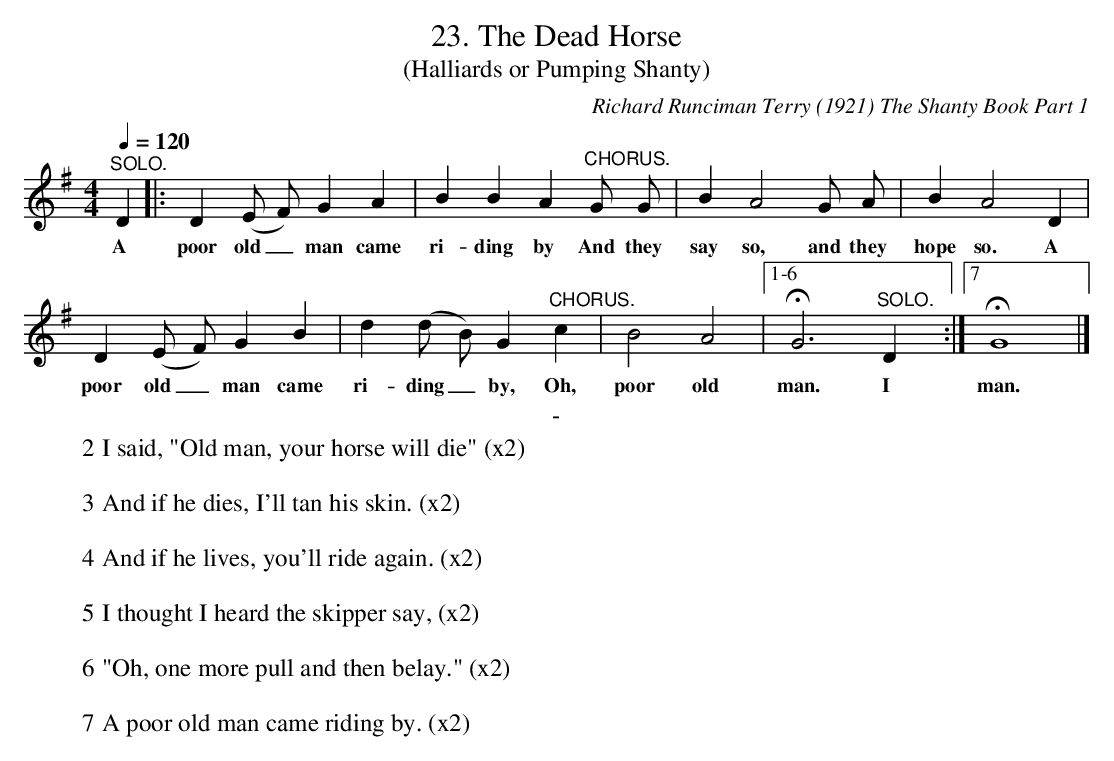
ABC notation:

X:1
T:23. The Dead Horse
T:(Halliards or Pumping Shanty)
C:Richard Runciman Terry (1921) The Shanty Book Part 1
L:1/4
Q:1/4=120
M:4/4
K:G
"^SOLO." D |: D (E/ F/) G A | B B A "^CHORUS." G/ G/ | B A2 G/ A/ | B A2 D |$
w: A | poor old_ man came | ri- ding by And they | say so, and they | hope so. A |
D (E/ F/) G B | d (d/ B/) G "^CHORUS." c | B2 A2 |1-6 !fermata! G3 "^SOLO." D :|7 !fermata!G4 |]
w: poor old_ man came | ri- ding_ by, Oh, | poor old|man. I | man. |
T: -
W: 2 I said, "Old man, your horse will die" (x2)
W:
W: 3 And if he dies, I'll tan his skin. (x2)
W:
W: 4 And if he lives, you'll ride again. (x2)
W:
W: 5 I thought I heard the skipper say, (x2)
W:
W: 6 "Oh, one more pull and then belay." (x2)
W:
W: 7 A poor old man came riding by. (x2)
